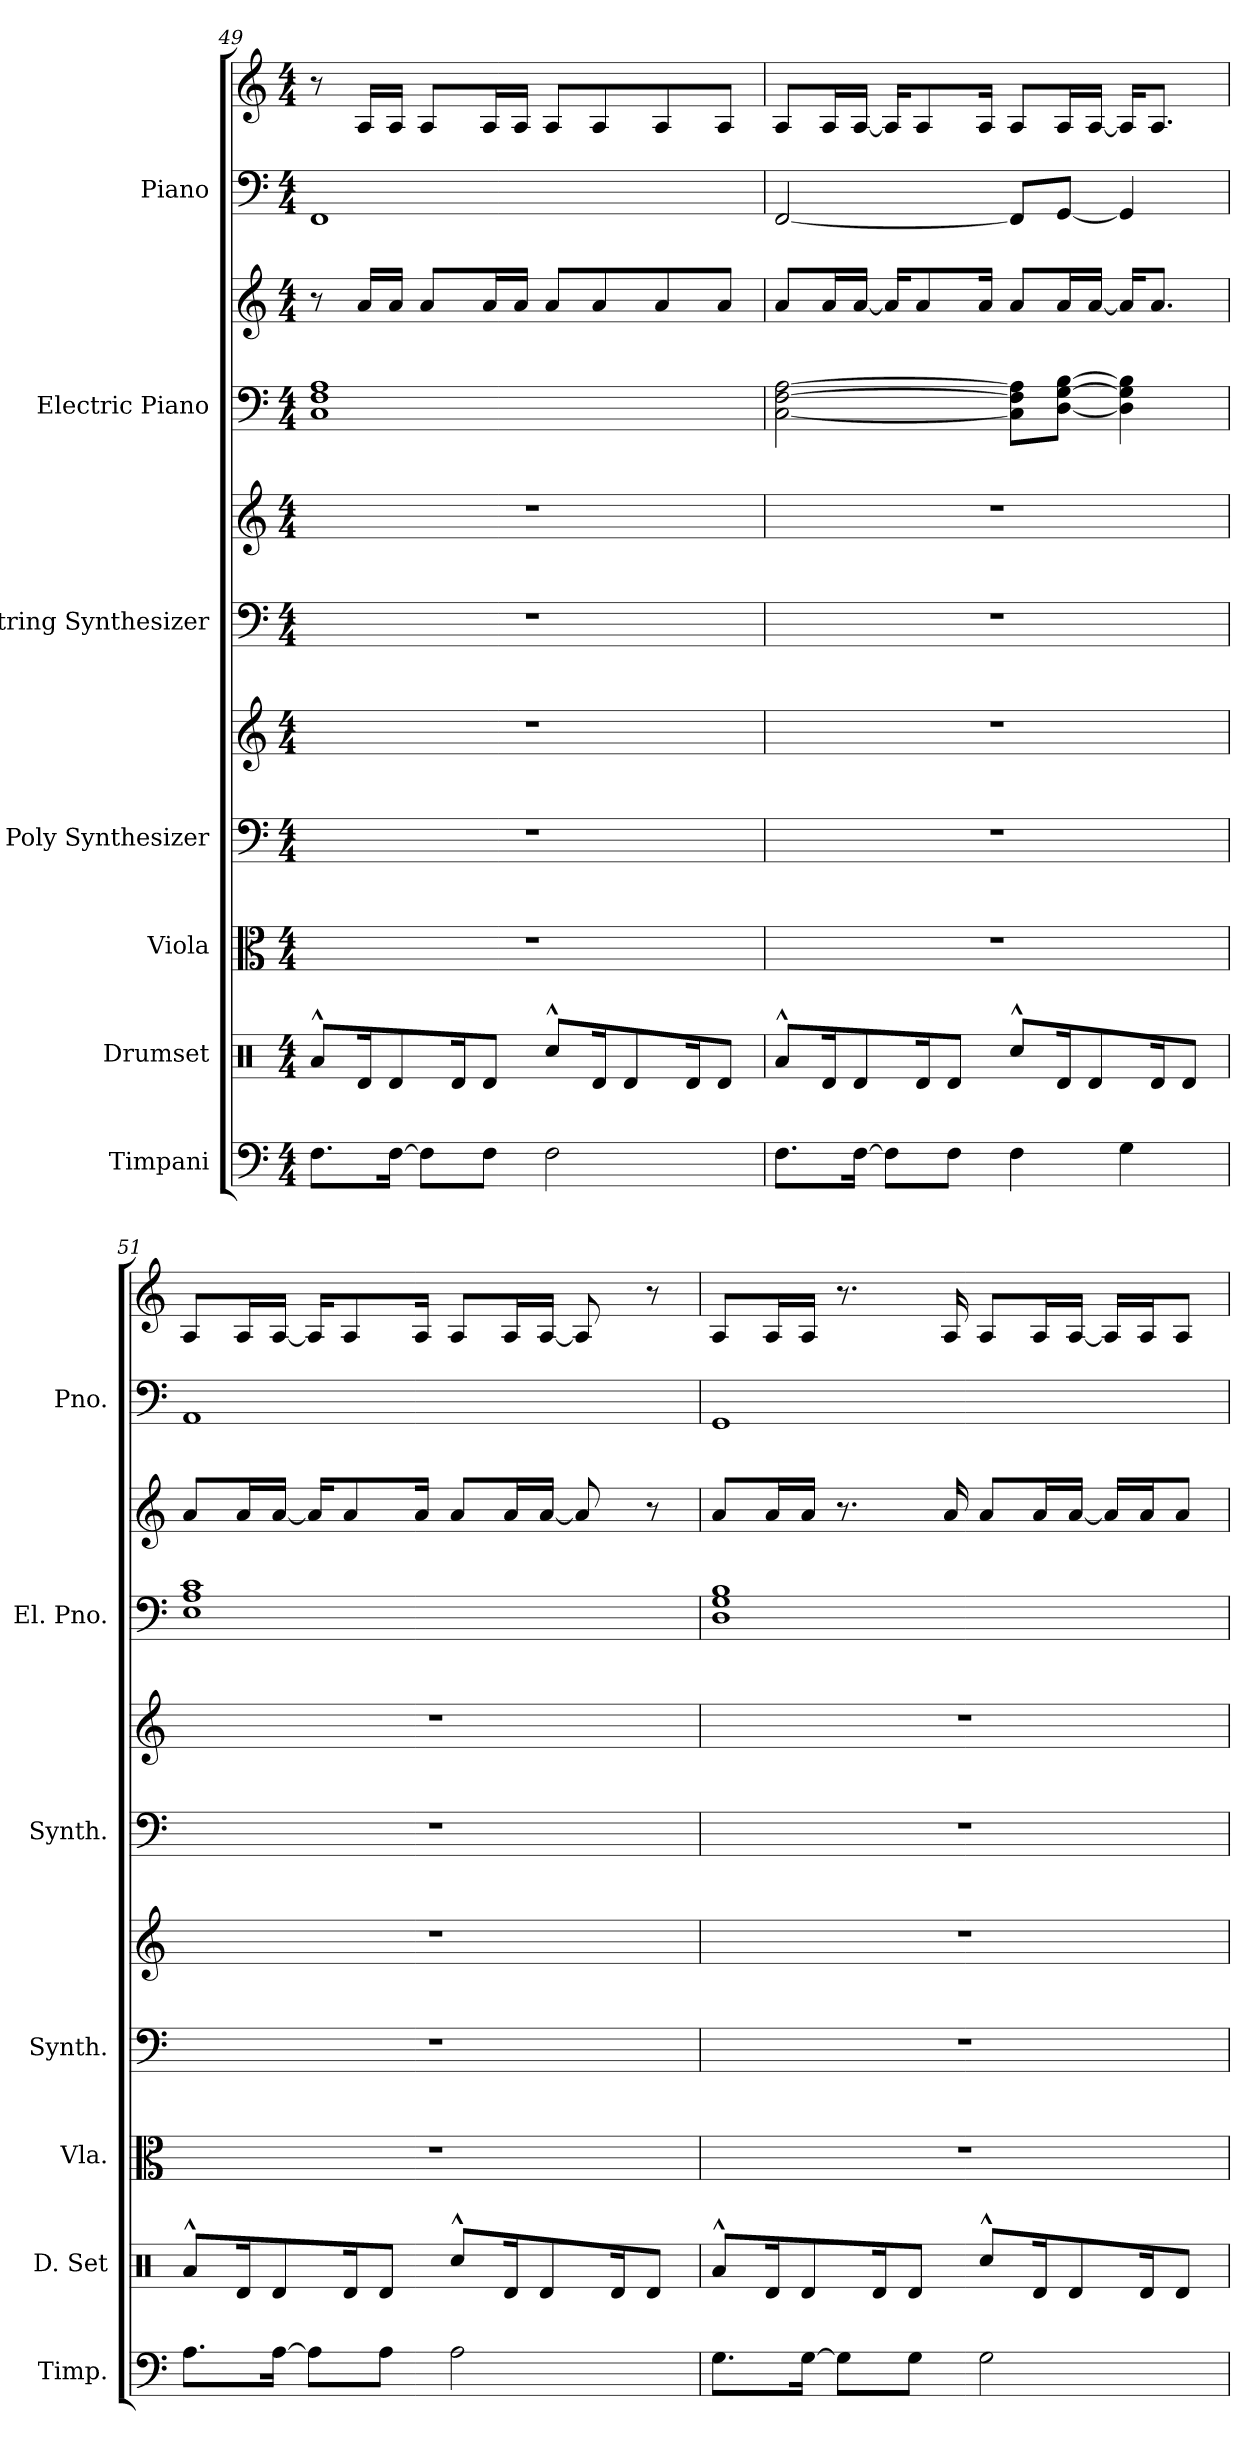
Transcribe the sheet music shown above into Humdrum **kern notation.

**kern	**kern	**kern	**kern	**kern	**kern	**kern	**kern	**kern	**kern	**kern
*part7	*part6	*part5	*part4	*part4	*part3	*part3	*part2	*part2	*part1	*part1
*staff11	*staff10	*staff9	*staff8	*staff7	*staff6	*staff5	*staff4	*staff3	*staff2	*staff1
*I"Timpani	*I"Drumset	*I"Viola	*I"Poly Synthesizer	*	*I"String Synthesizer	*	*I"Electric Piano	*	*I"Piano	*
*I'Timp.	*I'D. Set	*I'Vla.	*I'Synth.	*	*I'Synth.	*	*I'El. Pno.	*	*I'Pno.	*
*clefF4	*clefX	*clefC3	*clefF4	*clefG2	*clefF4	*clefG2	*clefF4	*clefG2	*clefF4	*clefG2
*k[]	*k[]	*k[]	*k[]	*k[]	*k[]	*k[]	*k[]	*k[]	*k[]	*k[]
*M4/4	*M4/4	*M4/4	*M4/4	*M4/4	*M4/4	*M4/4	*M4/4	*M4/4	*M4/4	*M4/4
=49	=49	=49	=49	=49	=49	=49	=49	=49	=49	=49
8.F\L	8Ra^^/L	1r	1r	1r	1r	1r	1C 1F 1A	8r	1FF	8r
.	16Rd/K	.	.	.	.	.	.	16a/LL	.	16A/LL
[16F\Jk	8Rd/	.	.	.	.	.	.	16a/JJ	.	16A/JJ
8F\L]	.	.	.	.	.	.	.	8a/L	.	8A/L
.	16Rd/K	.	.	.	.	.	.	.	.	.
8F\J	8Rd/J	.	.	.	.	.	.	16a/L	.	16A/L
.	.	.	.	.	.	.	.	16a/JJ	.	16A/JJ
2F\	8Rcc^^/L	.	.	.	.	.	.	8a/L	.	8A/L
.	16Rd/K	.	.	.	.	.	.	8a/	.	8A/
.	8Rd/	.	.	.	.	.	.	.	.	.
.	.	.	.	.	.	.	.	8a/	.	8A/
.	16Rd/K	.	.	.	.	.	.	.	.	.
.	8Rd/J	.	.	.	.	.	.	8a/J	.	8A/J
!!LO:PB:g=z
=50	=50	=50	=50	=50	=50	=50	=50	=50	=50	=50
8.F\L	8Ra^^/L	1r	1r	1r	1r	1r	[2C\ [2F\ [2A\	8a/L	[2FF/	8A/L
.	16Rd/K	.	.	.	.	.	.	16a/L	.	16A/L
[16F\Jk	8Rd/	.	.	.	.	.	.	[16a/JJ	.	[16A/JJ
8F\L]	.	.	.	.	.	.	.	16a/KL]	.	16A/KL]
.	16Rd/K	.	.	.	.	.	.	8a/	.	8A/
8F\J	8Rd/J	.	.	.	.	.	.	.	.	.
.	.	.	.	.	.	.	.	16a/Jk	.	16A/Jk
4F\	8Rcc^^/L	.	.	.	.	.	8C\] 8F\] 8A\]L	8a/L	8FF/L]	8A/L
.	16Rd/K	.	.	.	.	.	[8D\ [8G\ [8B\J	16a/L	[8GG/J	16A/L
.	8Rd/	.	.	.	.	.	.	[16a/JJ	.	[16A/JJ
4G\	.	.	.	.	.	.	4D\] 4G\] 4B\]	16a/KL]	4GG/]	16A/KL]
.	16Rd/K	.	.	.	.	.	.	8.a/J	.	8.A/J
.	8Rd/J	.	.	.	.	.	.	.	.	.
=51	=51	=51	=51	=51	=51	=51	=51	=51	=51	=51
8.A\L	8Ra^^/L	1r	1r	1r	1r	1r	1E 1A 1c	8a/L	1AA	8A/L
.	16Rd/K	.	.	.	.	.	.	16a/L	.	16A/L
[16A\Jk	8Rd/	.	.	.	.	.	.	[16a/JJ	.	[16A/JJ
8A\L]	.	.	.	.	.	.	.	16a/KL]	.	16A/KL]
.	16Rd/K	.	.	.	.	.	.	8a/	.	8A/
8A\J	8Rd/J	.	.	.	.	.	.	.	.	.
.	.	.	.	.	.	.	.	16a/Jk	.	16A/Jk
2A\	8Rcc^^/L	.	.	.	.	.	.	8a/L	.	8A/L
.	16Rd/K	.	.	.	.	.	.	16a/L	.	16A/L
.	8Rd/	.	.	.	.	.	.	[16a/JJ	.	[16A/JJ
.	.	.	.	.	.	.	.	8a/]	.	8A/]
.	16Rd/K	.	.	.	.	.	.	.	.	.
.	8Rd/J	.	.	.	.	.	.	8r	.	8r
!!LO:PB:g=z
=52	=52	=52	=52	=52	=52	=52	=52	=52	=52	=52
8.G\L	8Ra^^/L	1r	1r	1r	1r	1r	1D 1G 1B	8a/L	1GG	8A/L
.	16Rd/K	.	.	.	.	.	.	16a/L	.	16A/L
[16G\Jk	8Rd/	.	.	.	.	.	.	16a/JJ	.	16A/JJ
8G\L]	.	.	.	.	.	.	.	8.r	.	8.r
.	16Rd/K	.	.	.	.	.	.	.	.	.
8G\J	8Rd/J	.	.	.	.	.	.	.	.	.
.	.	.	.	.	.	.	.	16a/	.	16A/
2G\	8Rcc^^/L	.	.	.	.	.	.	8a/L	.	8A/L
.	16Rd/K	.	.	.	.	.	.	16a/L	.	16A/L
.	8Rd/	.	.	.	.	.	.	[16a/JJ	.	[16A/JJ
.	.	.	.	.	.	.	.	16a/LL]	.	16A/LL]
.	16Rd/K	.	.	.	.	.	.	16a/J	.	16A/J
.	8Rd/J	.	.	.	.	.	.	8a/J	.	8A/J
=	=	=	=	=	=	=	=	=	=	=
*-	*-	*-	*-	*-	*-	*-	*-	*-	*-	*-
